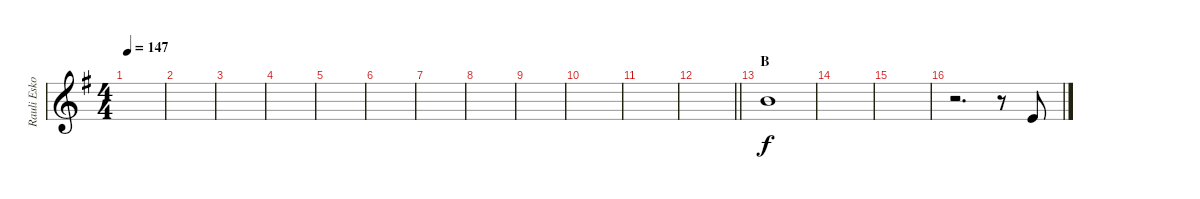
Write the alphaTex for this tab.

\track ("Rauli Eskolin" "Rauli Esko") {instrument tubularbells}
\staff {score}
\tuning (E4 B3 G3 D3 A2 E2) {hide}
\ts (4 4)
\tempo 147
\clef g2
\ks eminor
|
|
|
|
|
|
|
|
|
|
|
\barLineRight lightlight
|
\section ("" "B")
12.2.1 |
|
|
r.2{d} r.8 9.3.8
